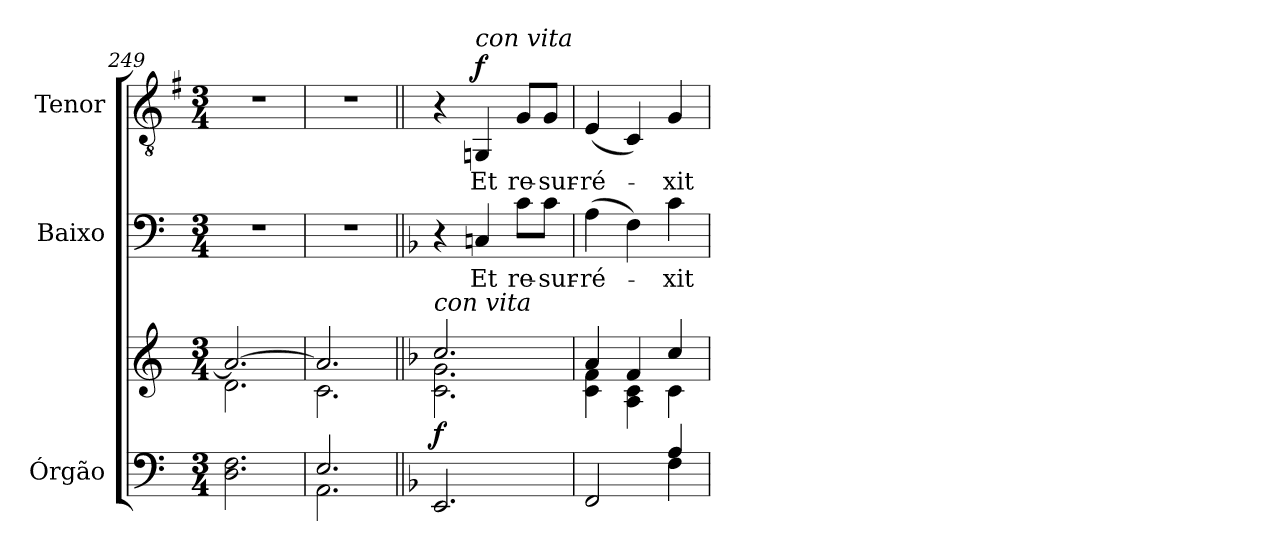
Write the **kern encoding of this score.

**kern	**kern	**dynam	**kern	**text	**kern	**text	**dynam
*part3	*part3	*part3	*part2	*part2	*part1	*part1	*part1
*staff4	*staff3	*staff3/4	*staff2	*staff2	*staff1	*staff1	*staff1
*I"Órgão	*	*	*I"Baixo	*	*I"Tenor	*	*
*I'Órg.	*	*	*	*	*I'Tr.	*	*
*clefF4	*clefG2	*	*clefF4	*	*clefGv2	*	*
*	*	*	*	*	*ITrd4c7	*	*
*k[]	*k[]	*	*k[]	*	*k[]	*	*
*C:	*C:	*	*C:	*	*C:	*	*
*M3/4	*M3/4	*	*M3/4	*	*M3/4	*	*
=249	=249	=249	=249	=249	=249	=249	=249
*	*^	*	*	*	*	*	*
!	!	!	!	!LO:N:vis=1	!	!LO:N:vis=1	!	!
2.Di\ 2.Fi	2.ai/_>	2.di\	.	2.r	.	2.r	.	.
=250	=250	=250	=250	=250	=250	=250	=250	=250
*^	*	*	*	*	*	*	*	*
!	!	!	!	!	!LO:N:vis=1	!	!LO:N:vis=1	!	!
2.Ei/	2.AAi\	2.ai/]	2.ci\	.	2.r	.	2.r	.	.
*v	*v	*	*	*	*	*	*	*	*
!!LO:PB:g=z
=251||	=251||	=251||	=251||	=251||	=251||	=251||	=251||	=251||
*k[b-]	*k[b-]	*	*	*k[b-]	*	*k[b-]	*	*
*F:	*F:	*	*	*F:	*	*F:	*	*
*^	*	*	*	*	*	*	*	*
!	!	!LO:TX:a:i:t=con vita	!	!	!	!	!	!	!
!LO:TX:a:t=(8.4.2)	!	!	!	!	!	!	!	!	!
*v	*v	*	*	*	*	*	*	*	*
2.EEi/	2.cci/	2.ci\ 2.gi	f	4r	.	4r	.	.
!	!	!	!	!	!LO:LY:b:color=#000000	!	!	!
!	!	!	!	!	!	!LO:TX:a:i:t=con vita	!	!
!	!	!	!	!	!	!	!LO:LY:b:color=#000000	!
.	.	.	.	4Cni/	Et	4CCni/	Et	f
!	!	!	!	!	!LO:LY:b:color=#000000	!	!	!
!	!	!	!	!	!	!	!LO:LY:b:color=#000000	!
.	.	.	.	8ci\L	re-	8Ci/L	re-	.
!	!	!	!	!	!LO:LY:b:color=#000000	!	!	!
!	!	!	!	!	!	!	!LO:LY:b:color=#000000	!
.	.	.	.	8ci\J	-sur-	8Ci/J	-sur-	.
=252	=252	=252	=252	=252	=252	=252	=252	=252
*^	*	*	*	*	*	*	*	*
!	!	!	!	!	!	!LO:LY:b:color=#000000	!	!	!
!	!	!	!	!	!	!	!	!LO:LY:b:color=#000000	!
2ryy	2FFi/	4ai/	4ci\ 4fi	.	(4Ai\	-ré-	(4AAi/	-ré-	.
.	.	4fi/	4Ai\ 4ci	.	4Fi\)	.	4FFi/)	.	.
!	!	!	!	!	!	!LO:LY:b:color=#000000	!	!	!
!	!	!	!	!	!	!	!	!LO:LY:b:color=#000000	!
4Ai/	4Fi\	4cci/	4ci\	.	4ci\	-xit	4Ci/	-xit	.
*v	*v	*	*	*	*	*	*	*	*
*	*v	*v	*	*	*	*	*	*
=	=	=	=	=	=	=	=
*-	*-	*-	*-	*-	*-	*-	*-
